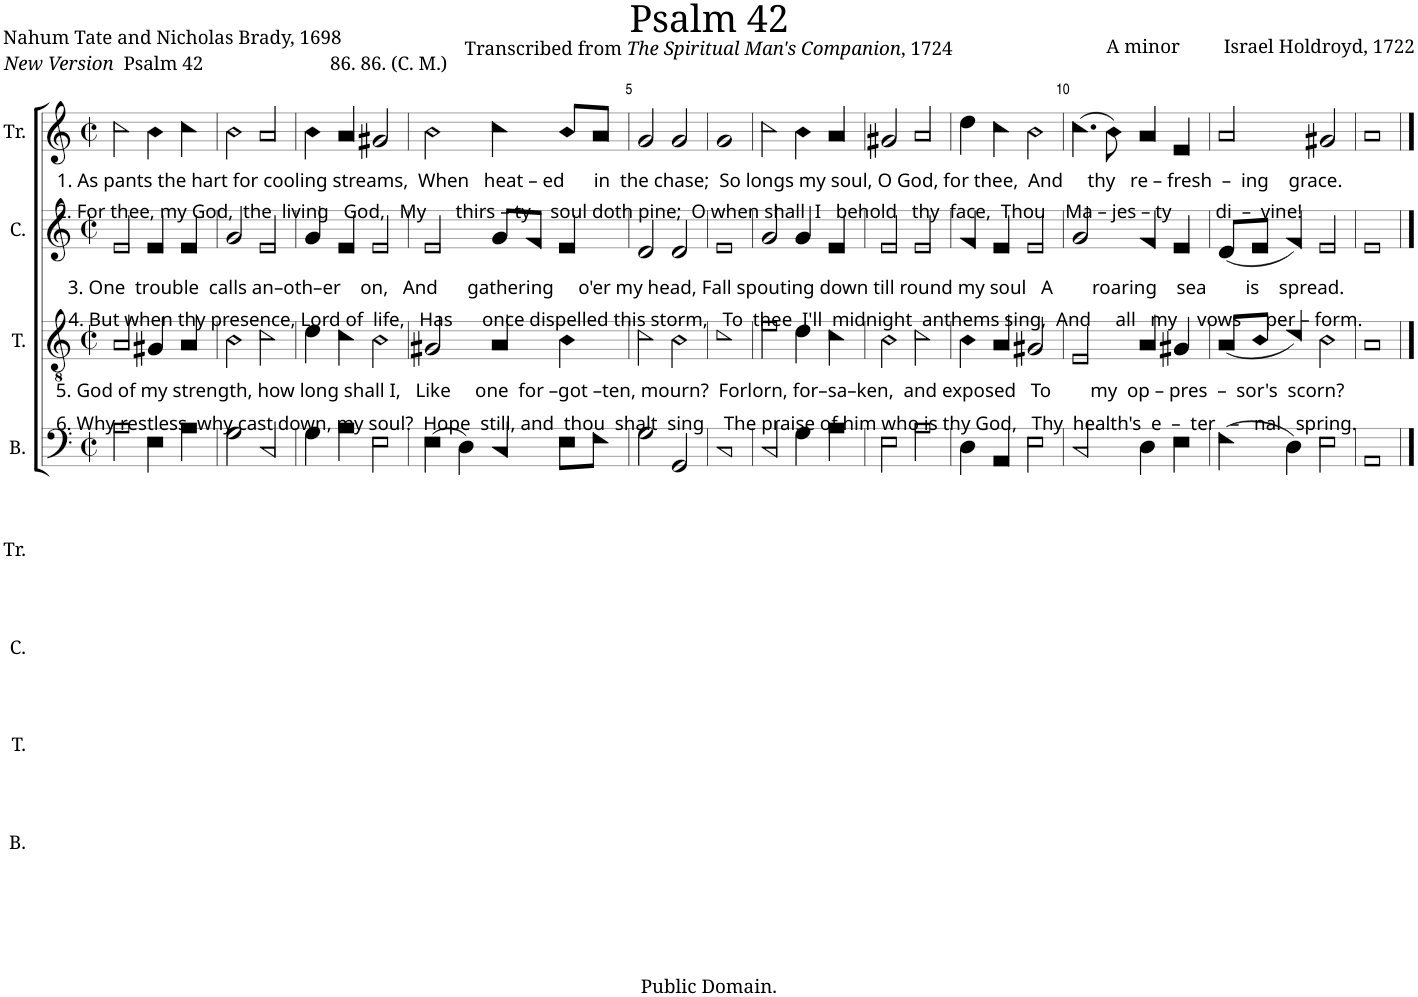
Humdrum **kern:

**kern	**kern	**kern	**kern
*part4	*part3	*part2	*part1
*staff4	*staff3	*staff2	*staff1
*I"B.	*I"T.	*I"C.	*I"Tr.
*I'B.	*I'T.	*I'C.	*I'Tr.
*clefF4	*clefGv2	*clefG2	*clefG2
*k[]	*k[]	*k[]	*k[]
*M2/2	*M2/2	*M2/2	*M2/2
*met(c|)	*met(c|)	*met(c|)	*met(c|)
=1	=1	=1	=1
!	!	!	!LO:TX:b:t=1. As pants the hart for cooling streams,  When   heat – ed      in  the chase;  So longs my soul, O God, for thee,  And     thy   re – fresh  –  ing    grace.
!	!	!	!LO:TX:b:t=2. For thee, my God,  the  living   God,   My      thirs – ty    soul doth pine;  O when shall  I   behold   thy  face,  Thou    Ma – jes – ty         di  –  vine!
!	!	!LO:TX:b:t=3. One  trouble  calls an–oth–er    on,   And      gathering     o'er my head, Fall spouting down till round my soul   A        roaring    sea        is    spread.	!
!	!	!LO:TX:b:t=4. But when thy presence, Lord of  life,   Has      once dispelled this storm,   To  thee  I'll  midnight  anthems sing,  And     all   my    vows     per – form.	!
!	!LO:TX:b:t=5. God of my strength, how long shall I,   Like     one  for –got –ten, mourn?  Forlorn, for–sa–ken,  and exposed   To        my  op – pres  –  sor's  scorn?	!	!
!	!LO:TX:b:t=6. Why restless, why cast down, my soul?  Hope  still, and  thou  shalt  sing    The praise of him who is thy God,   Thy  health's  e  –  ter   –   nal   spring.	!	!
2A!\	2A!/	2e!/	2cc!\
4E!\	4G#X!/	4e!/	4b!\
4A!\	4A!/	4e!/	4cc!\
=2	=2	=2	=2
2G!\	2B!\	2g!/	2b!\
2C!/	2c!\	2e!/	2a!/
=3	=3	=3	=3
4G!\	4d!\	4g!/	4b!\
4A!\	4c!\	4e!/	4a!/
2E!\	2B!\	2e!/	2g#X!/
=4	=4	=4	=4
(4E!\	2G#X!/	2e!/	2b!\
4D!\)	.	.	.
4C!/	4A!/	8g!/L	4cc!\
.	.	8f!/J	.
8E!\L	4B!\	4e!/	8b!/L
8F!\J	.	.	8a!/J
=5	=5	=5	=5
2G!\	2c!\	2d!/	2g!/
2GG!/	2B!\	2d!/	2g!/
=6	=6	=6	=6
1C!	1c!	1e!	1g!
=7	=7	=7	=7
2C!/	2e!\	2g!/	2cc!\
4G!\	4d!\	4g!/	4b!\
4A!\	4c!\	4e!/	4a!/
=8	=8	=8	=8
2E!\	2B!\	2e!/	2g#X!/
2A!\	2c!\	2e!/	2a!/
=9	=9	=9	=9
4D!\	4B!\	4f!/	4dd!\
4AA!/	4A!/	4e!/	4cc!\
2E!\	2G#X!/	2e!/	2b!\
=10	=10	=10	=10
2C!/	2E!/	2g!/	(4.cc!\
.	.	.	8b!\)
4D!\	4A!/	4f!/	4a!/
4E!\	4G#X!/	4e!/	4e!/
=11	=11	=11	=11
(4F!\	(8A!/L	(8d!/L	2a!/
.	8B!/J	8e!/J	.
4D!\)	4c!/)	4f!/)	.
2E!\	2B!\	2e!/	2g#X!/
=12	=12	=12	=12
1AA!	1A!	1e!	1a!
==	==	==	==
*-	*-	*-	*-
